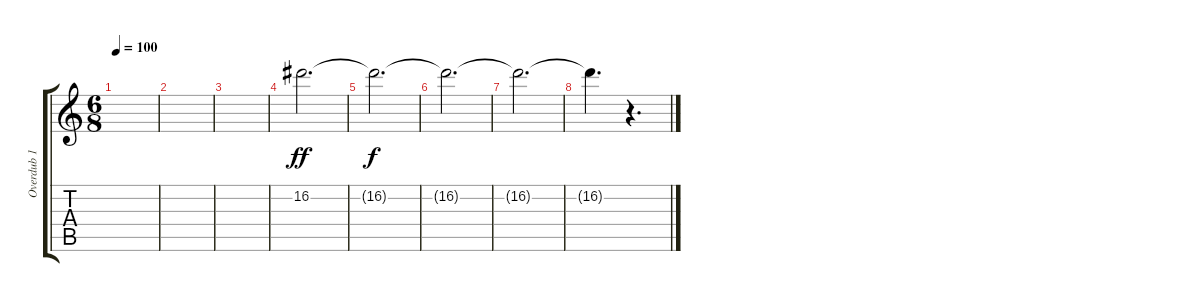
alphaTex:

\track ("Overdub 1" "Overdub 1") {instrument overdrivenguitar}
\staff {score tabs}
\tuning (E4 B3 G3 D3 A2 E2) {hide}
\ts (6 8)
\tempo 100
\clef g2
\ks c
|
|
|
16.2.2{d dy ff volume 10 balance 8} |
16.2{t}.2{d dy f} |
16.2{t}.2{d} |
16.2{t}.2{d} |
16.2{t}.4{d} r.4{d}
